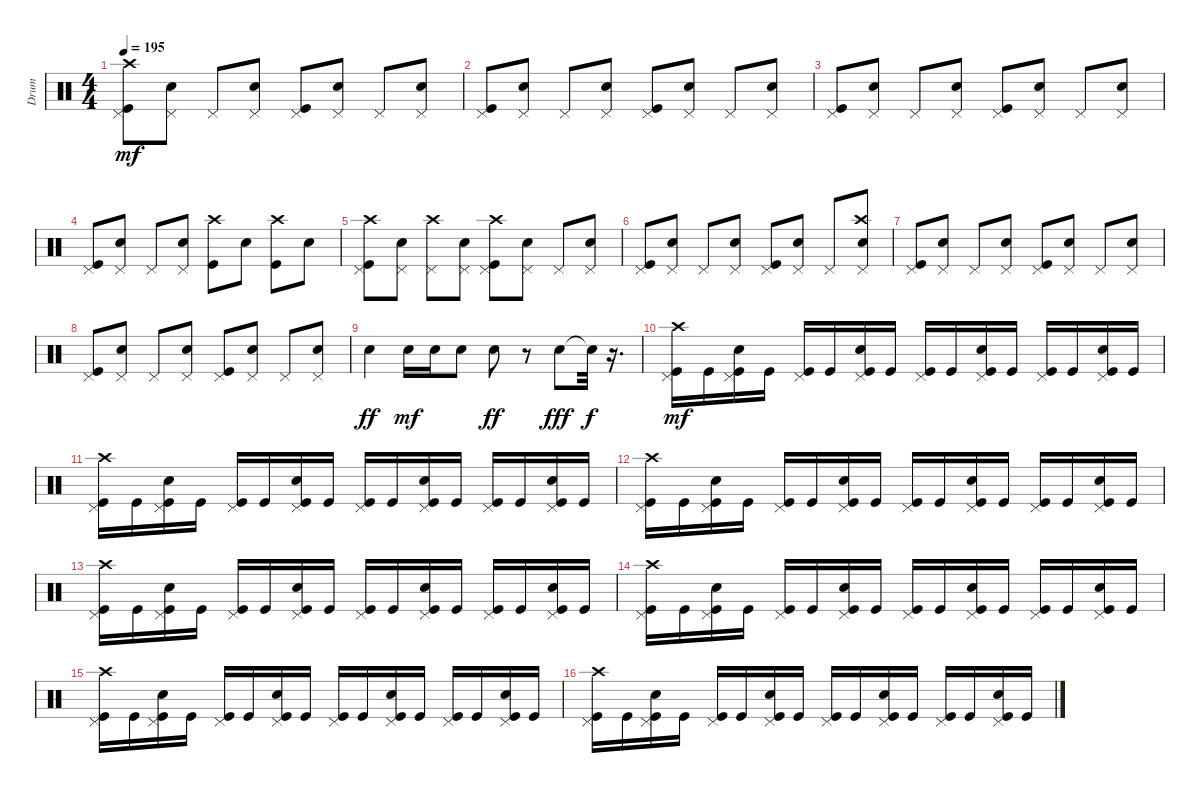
\track ("Drum" "Drum") {instrument percussion}
\staff {score}
\articulation defaults
\ts (4 4)
\tempo 195
\clef neutral
\ks c
("Pedal Hi-Hat (hit)" "Kick (hit)" "Crash high (hit)").8{dy mf} ("Pedal Hi-Hat (hit)" "Snare (hit) 2").8 "Pedal Hi-Hat (hit)".8 ("Pedal Hi-Hat (hit)" "Snare (hit) 2").8 ("Pedal Hi-Hat (hit)" "Kick (hit)").8 ("Pedal Hi-Hat (hit)" "Snare (hit) 2").8 "Pedal Hi-Hat (hit)".8 ("Pedal Hi-Hat (hit)" "Snare (hit) 2").8 |
("Pedal Hi-Hat (hit)" "Kick (hit)").8 ("Pedal Hi-Hat (hit)" "Snare (hit) 2").8 "Pedal Hi-Hat (hit)".8 ("Pedal Hi-Hat (hit)" "Snare (hit) 2").8 ("Pedal Hi-Hat (hit)" "Kick (hit)").8 ("Pedal Hi-Hat (hit)" "Snare (hit) 2").8 "Pedal Hi-Hat (hit)".8 ("Pedal Hi-Hat (hit)" "Snare (hit) 2").8 |
("Pedal Hi-Hat (hit)" "Kick (hit)").8 ("Pedal Hi-Hat (hit)" "Snare (hit) 2").8 "Pedal Hi-Hat (hit)".8 ("Pedal Hi-Hat (hit)" "Snare (hit) 2").8 ("Pedal Hi-Hat (hit)" "Kick (hit)").8 ("Pedal Hi-Hat (hit)" "Snare (hit) 2").8 "Pedal Hi-Hat (hit)".8 ("Pedal Hi-Hat (hit)" "Snare (hit) 2").8 |
("Pedal Hi-Hat (hit)" "Kick (hit)").8 ("Pedal Hi-Hat (hit)" "Snare (hit) 2").8 "Pedal Hi-Hat (hit)".8 ("Pedal Hi-Hat (hit)" "Snare (hit) 2").8 ("Crash high (hit)" "Kick (hit)").8 "Snare (hit) 2".8 ("Crash high (hit)" "Kick (hit)").8 "Snare (hit) 2".8 |
("Crash high (hit)" "Pedal Hi-Hat (hit)" "Kick (hit)").8 ("Pedal Hi-Hat (hit)" "Snare (hit) 2").8 ("Crash high (hit)" "Pedal Hi-Hat (hit)").8 ("Pedal Hi-Hat (hit)" "Snare (hit) 2").8 ("Crash high (hit)" "Pedal Hi-Hat (hit)" "Kick (hit)").8 ("Pedal Hi-Hat (hit)" "Snare (hit) 2").8 "Pedal Hi-Hat (hit)".8 ("Pedal Hi-Hat (hit)" "Snare (hit) 2").8 |
("Pedal Hi-Hat (hit)" "Kick (hit)").8 ("Pedal Hi-Hat (hit)" "Snare (hit) 2").8 "Pedal Hi-Hat (hit)".8 ("Pedal Hi-Hat (hit)" "Snare (hit) 2").8 ("Pedal Hi-Hat (hit)" "Kick (hit)").8 ("Pedal Hi-Hat (hit)" "Snare (hit) 2").8 "Pedal Hi-Hat (hit)".8 ("Crash high (hit)" "Pedal Hi-Hat (hit)" "Snare (hit) 2").8 |
("Pedal Hi-Hat (hit)" "Kick (hit)").8 ("Pedal Hi-Hat (hit)" "Snare (hit) 2").8 "Pedal Hi-Hat (hit)".8 ("Pedal Hi-Hat (hit)" "Snare (hit) 2").8 ("Pedal Hi-Hat (hit)" "Kick (hit)").8 ("Pedal Hi-Hat (hit)" "Snare (hit) 2").8 "Pedal Hi-Hat (hit)".8 ("Pedal Hi-Hat (hit)" "Snare (hit) 2").8 |
("Pedal Hi-Hat (hit)" "Kick (hit)").8 ("Pedal Hi-Hat (hit)" "Snare (hit) 2").8 "Pedal Hi-Hat (hit)".8 ("Pedal Hi-Hat (hit)" "Snare (hit) 2").8 ("Pedal Hi-Hat (hit)" "Kick (hit)").8 ("Pedal Hi-Hat (hit)" "Snare (hit) 2").8 "Pedal Hi-Hat (hit)".8 ("Pedal Hi-Hat (hit)" "Snare (hit) 2").8 |
"Snare (hit) 2".4{dy ff} "Snare (hit) 2".16{dy mf} "Snare (hit) 2".16 "Snare (hit) 2".8 "Snare (hit) 2".8{dy ff} r.8 "Snare (hit) 2".8{dy fff} "Snare (hit)"{t}.32{dy f} r.16{d} |
("Crash high (hit)" "Pedal Hi-Hat (hit)" "Kick (hit)").16{dy mf} "Kick (hit)".16 ("Pedal Hi-Hat (hit)" "Snare (hit) 2" "Kick (hit)").16 "Kick (hit)".16 ("Pedal Hi-Hat (hit)" "Kick (hit)").16 "Kick (hit)".16 ("Pedal Hi-Hat (hit)" "Snare (hit) 2" "Kick (hit)").16 "Kick (hit)".16 ("Pedal Hi-Hat (hit)" "Kick (hit)").16 "Kick (hit)".16 ("Pedal Hi-Hat (hit)" "Snare (hit) 2" "Kick (hit)").16 "Kick (hit)".16 ("Pedal Hi-Hat (hit)" "Kick (hit)").16 "Kick (hit)".16 ("Pedal Hi-Hat (hit)" "Snare (hit) 2" "Kick (hit)").16 "Kick (hit)".16 |
("Crash high (hit)" "Pedal Hi-Hat (hit)" "Kick (hit)").16 "Kick (hit)".16 ("Pedal Hi-Hat (hit)" "Snare (hit) 2" "Kick (hit)").16 "Kick (hit)".16 ("Pedal Hi-Hat (hit)" "Kick (hit)").16 "Kick (hit)".16 ("Pedal Hi-Hat (hit)" "Snare (hit) 2" "Kick (hit)").16 "Kick (hit)".16 ("Pedal Hi-Hat (hit)" "Kick (hit)").16 "Kick (hit)".16 ("Pedal Hi-Hat (hit)" "Snare (hit) 2" "Kick (hit)").16 "Kick (hit)".16 ("Pedal Hi-Hat (hit)" "Kick (hit)").16 "Kick (hit)".16 ("Pedal Hi-Hat (hit)" "Snare (hit) 2" "Kick (hit)").16 "Kick (hit)".16 |
("Crash high (hit)" "Pedal Hi-Hat (hit)" "Kick (hit)").16 "Kick (hit)".16 ("Pedal Hi-Hat (hit)" "Snare (hit) 2" "Kick (hit)").16 "Kick (hit)".16 ("Pedal Hi-Hat (hit)" "Kick (hit)").16 "Kick (hit)".16 ("Pedal Hi-Hat (hit)" "Snare (hit) 2" "Kick (hit)").16 "Kick (hit)".16 ("Pedal Hi-Hat (hit)" "Kick (hit)").16 "Kick (hit)".16 ("Pedal Hi-Hat (hit)" "Snare (hit) 2" "Kick (hit)").16 "Kick (hit)".16 ("Pedal Hi-Hat (hit)" "Kick (hit)").16 "Kick (hit)".16 ("Pedal Hi-Hat (hit)" "Snare (hit) 2" "Kick (hit)").16 "Kick (hit)".16 |
("Crash high (hit)" "Pedal Hi-Hat (hit)" "Kick (hit)").16 "Kick (hit)".16 ("Pedal Hi-Hat (hit)" "Snare (hit) 2" "Kick (hit)").16 "Kick (hit)".16 ("Pedal Hi-Hat (hit)" "Kick (hit)").16 "Kick (hit)".16 ("Pedal Hi-Hat (hit)" "Snare (hit) 2" "Kick (hit)").16 "Kick (hit)".16 ("Pedal Hi-Hat (hit)" "Kick (hit)").16 "Kick (hit)".16 ("Pedal Hi-Hat (hit)" "Snare (hit) 2" "Kick (hit)").16 "Kick (hit)".16 ("Pedal Hi-Hat (hit)" "Kick (hit)").16 "Kick (hit)".16 ("Pedal Hi-Hat (hit)" "Snare (hit) 2" "Kick (hit)").16 "Kick (hit)".16 |
("Crash high (hit)" "Pedal Hi-Hat (hit)" "Kick (hit)").16 "Kick (hit)".16 ("Pedal Hi-Hat (hit)" "Snare (hit) 2" "Kick (hit)").16 "Kick (hit)".16 ("Pedal Hi-Hat (hit)" "Kick (hit)").16 "Kick (hit)".16 ("Pedal Hi-Hat (hit)" "Snare (hit) 2" "Kick (hit)").16 "Kick (hit)".16 ("Pedal Hi-Hat (hit)" "Kick (hit)").16 "Kick (hit)".16 ("Pedal Hi-Hat (hit)" "Snare (hit) 2" "Kick (hit)").16 "Kick (hit)".16 ("Pedal Hi-Hat (hit)" "Kick (hit)").16 "Kick (hit)".16 ("Pedal Hi-Hat (hit)" "Snare (hit) 2" "Kick (hit)").16 "Kick (hit)".16 |
("Crash high (hit)" "Pedal Hi-Hat (hit)" "Kick (hit)").16 "Kick (hit)".16 ("Pedal Hi-Hat (hit)" "Snare (hit) 2" "Kick (hit)").16 "Kick (hit)".16 ("Pedal Hi-Hat (hit)" "Kick (hit)").16 "Kick (hit)".16 ("Pedal Hi-Hat (hit)" "Snare (hit) 2" "Kick (hit)").16 "Kick (hit)".16 ("Pedal Hi-Hat (hit)" "Kick (hit)").16 "Kick (hit)".16 ("Pedal Hi-Hat (hit)" "Snare (hit) 2" "Kick (hit)").16 "Kick (hit)".16 ("Pedal Hi-Hat (hit)" "Kick (hit)").16 "Kick (hit)".16 ("Pedal Hi-Hat (hit)" "Snare (hit) 2" "Kick (hit)").16 "Kick (hit)".16 |
("Crash high (hit)" "Pedal Hi-Hat (hit)" "Kick (hit)").16 "Kick (hit)".16 ("Pedal Hi-Hat (hit)" "Snare (hit) 2" "Kick (hit)").16 "Kick (hit)".16 ("Pedal Hi-Hat (hit)" "Kick (hit)").16 "Kick (hit)".16 ("Pedal Hi-Hat (hit)" "Snare (hit) 2" "Kick (hit)").16 "Kick (hit)".16 ("Pedal Hi-Hat (hit)" "Kick (hit)").16 "Kick (hit)".16 ("Pedal Hi-Hat (hit)" "Snare (hit) 2" "Kick (hit)").16 "Kick (hit)".16 ("Pedal Hi-Hat (hit)" "Kick (hit)").16 "Kick (hit)".16 ("Pedal Hi-Hat (hit)" "Snare (hit) 2" "Kick (hit)").16 "Kick (hit)".16
